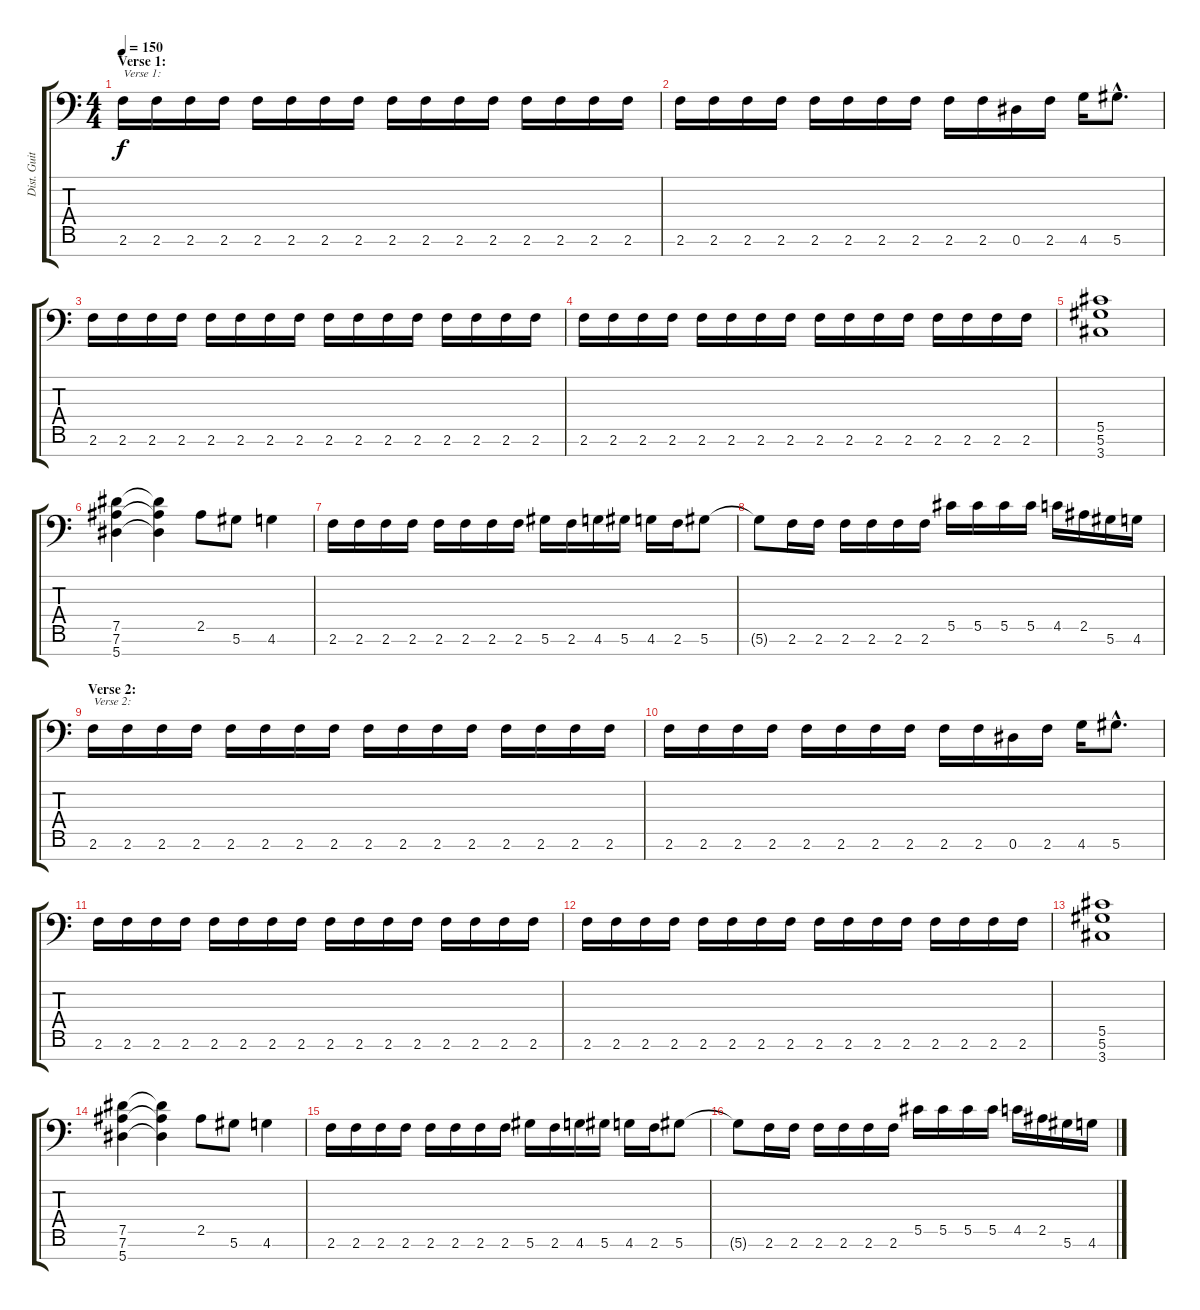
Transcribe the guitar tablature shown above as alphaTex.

\track ("Dist. Guitar 2" "Dist. Guit") {instrument distortionguitar}
\staff {score tabs}
\tuning (Eb4 Bb3 Gb3 Db3 Ab2 Eb2 Bb1) {hide}
\ts (4 4)
\section ("" "Verse 1:")
\tempo 150
\clef f4
\ks c
2.6.16{txt "Verse 1:" dy f} 2.6.16 2.6.16 2.6.16 2.6.16 2.6.16 2.6.16 2.6.16 2.6.16 2.6.16 2.6.16 2.6.16 2.6.16 2.6.16 2.6.16 2.6.16 |
2.6.16 2.6.16 2.6.16 2.6.16 2.6.16 2.6.16 2.6.16 2.6.16 2.6.16 2.6.16 0.6.16 2.6.16 4.6.16 5.6{hac}.8{d} |
2.6.16 2.6.16 2.6.16 2.6.16 2.6.16 2.6.16 2.6.16 2.6.16 2.6.16 2.6.16 2.6.16 2.6.16 2.6.16 2.6.16 2.6.16 2.6.16 |
2.6.16 2.6.16 2.6.16 2.6.16 2.6.16 2.6.16 2.6.16 2.6.16 2.6.16 2.6.16 2.6.16 2.6.16 2.6.16 2.6.16 2.6.16 2.6.16 |
(5.5 5.6 3.7).1 |
(7.5 7.6 5.7).4 (7.5{t} 7.6{t} 5.7{t}).4 2.5.8 5.6.8 4.6.4 |
2.6.16 2.6.16 2.6.16 2.6.16 2.6.16 2.6.16 2.6.16 2.6.16 5.6.16 2.6.16 4.6.16 5.6.16 4.6.16 2.6.16 5.6.8 |
5.6{t}.8 2.6.16 2.6.16 2.6.16 2.6.16 2.6.16 2.6.16 5.5.16 5.5.16 5.5.16 5.5.16 4.5.16 2.5.16 5.6.16 4.6.16 |
\section ("" "Verse 2:")
2.6.16{txt "Verse 2:"} 2.6.16 2.6.16 2.6.16 2.6.16 2.6.16 2.6.16 2.6.16 2.6.16 2.6.16 2.6.16 2.6.16 2.6.16 2.6.16 2.6.16 2.6.16 |
2.6.16 2.6.16 2.6.16 2.6.16 2.6.16 2.6.16 2.6.16 2.6.16 2.6.16 2.6.16 0.6.16 2.6.16 4.6.16 5.6{hac}.8{d} |
2.6.16 2.6.16 2.6.16 2.6.16 2.6.16 2.6.16 2.6.16 2.6.16 2.6.16 2.6.16 2.6.16 2.6.16 2.6.16 2.6.16 2.6.16 2.6.16 |
2.6.16 2.6.16 2.6.16 2.6.16 2.6.16 2.6.16 2.6.16 2.6.16 2.6.16 2.6.16 2.6.16 2.6.16 2.6.16 2.6.16 2.6.16 2.6.16 |
(5.5 5.6 3.7).1 |
(7.5 7.6 5.7).4 (7.5{t} 7.6{t} 5.7{t}).4 2.5.8 5.6.8 4.6.4 |
2.6.16 2.6.16 2.6.16 2.6.16 2.6.16 2.6.16 2.6.16 2.6.16 5.6.16 2.6.16 4.6.16 5.6.16 4.6.16 2.6.16 5.6.8 |
5.6{t}.8 2.6.16 2.6.16 2.6.16 2.6.16 2.6.16 2.6.16 5.5.16 5.5.16 5.5.16 5.5.16 4.5.16 2.5.16 5.6.16 4.6.16
